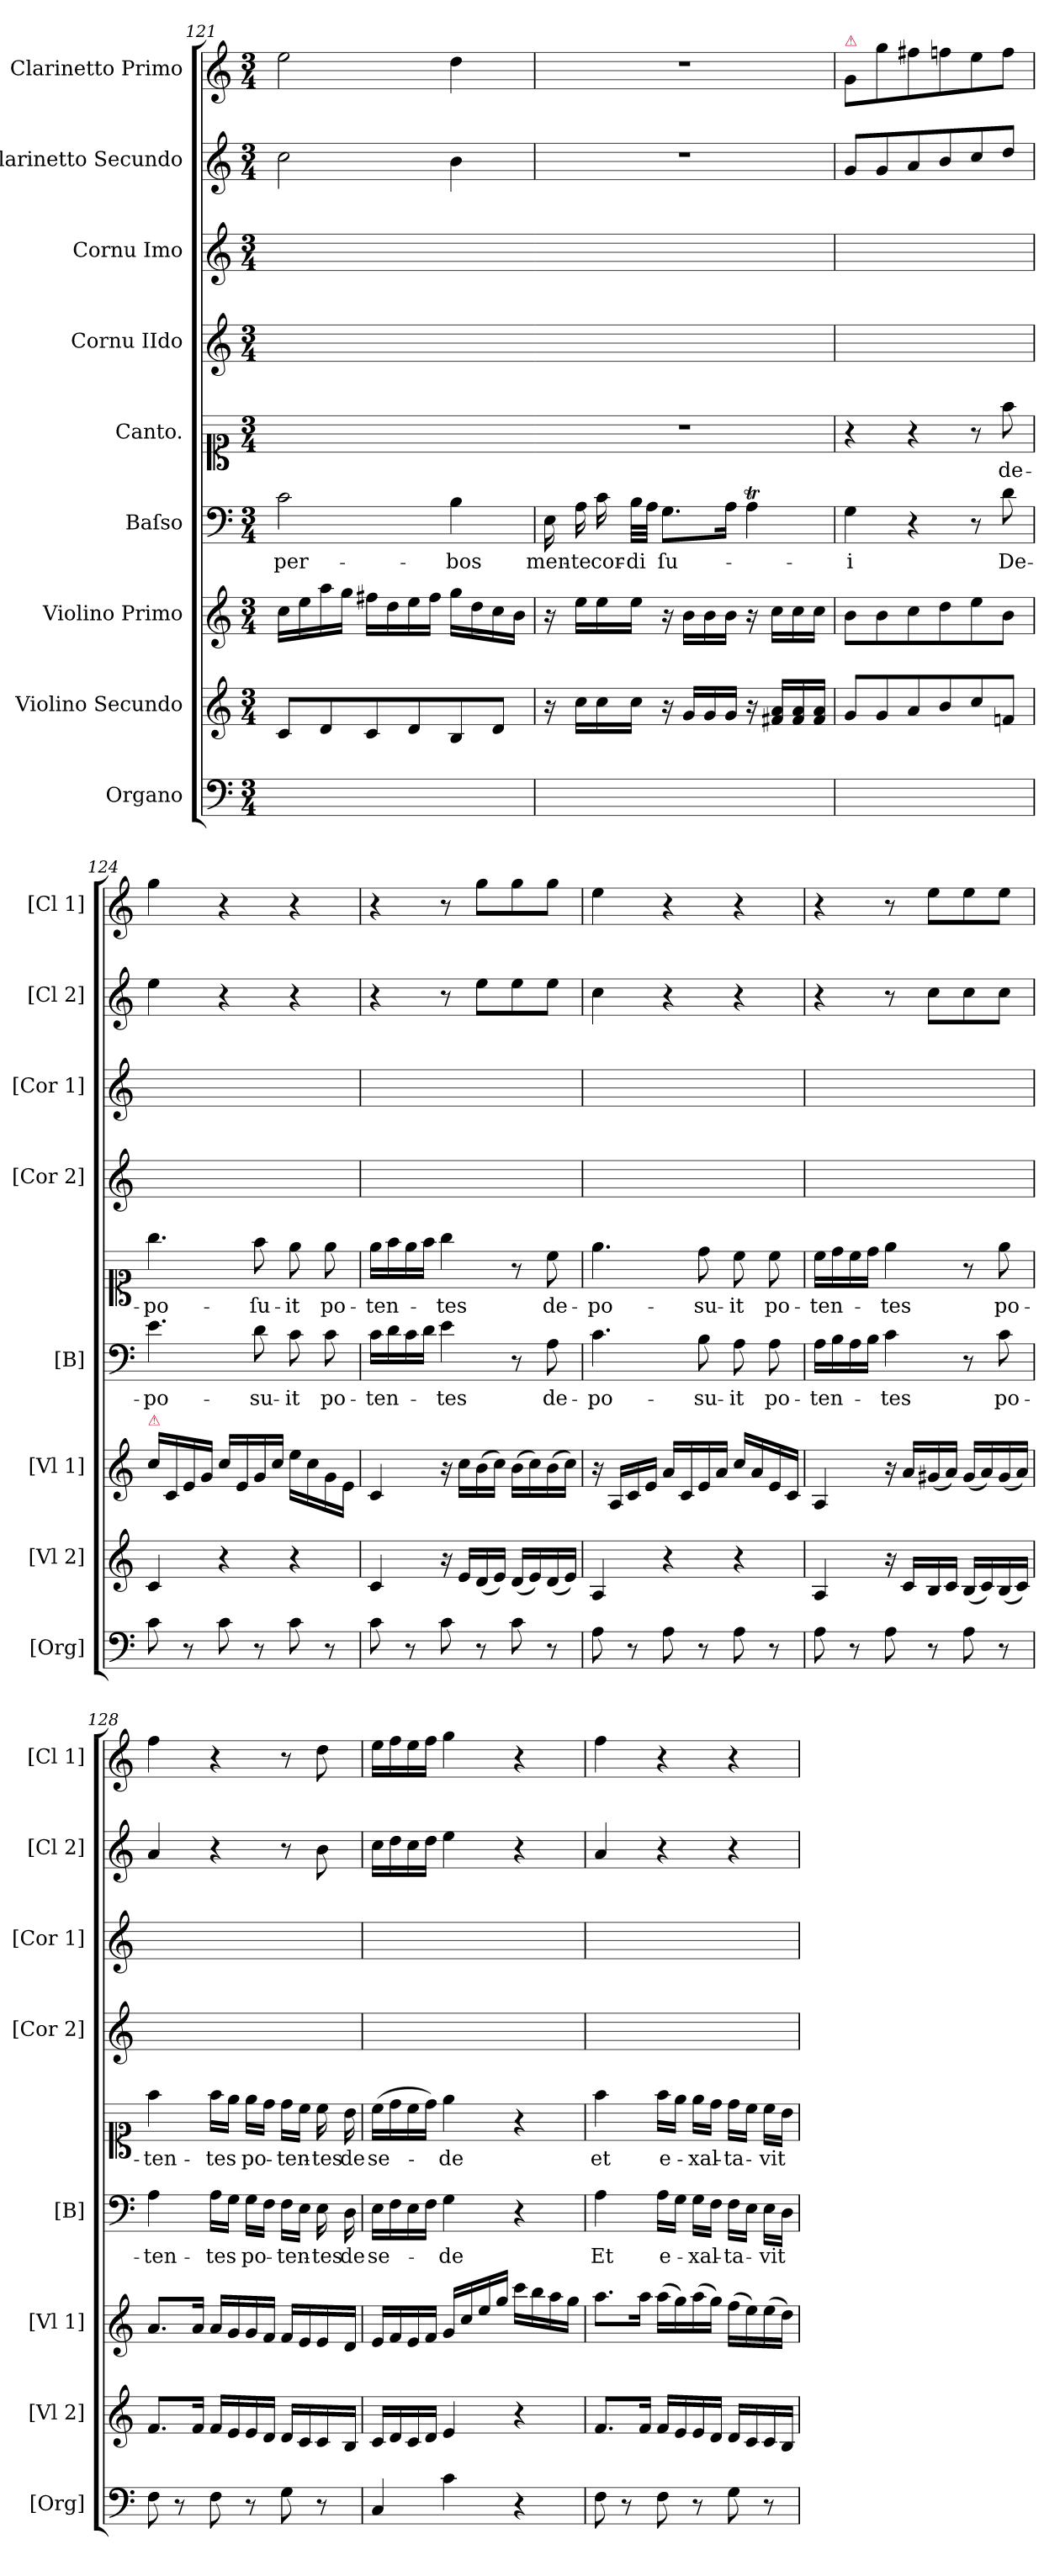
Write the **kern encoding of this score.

**kern	**kern	**kern	**kern	**text	**kern	**text	**kern	**kern	**kern	**kern
*part9	*part8	*part7	*part6	*part6	*part5	*part5	*part4	*part3	*part2	*part1
*staff9	*staff8	*staff7	*staff6	*staff6	*staff5	*staff5	*staff4	*staff3	*staff2	*staff1
*I"Organo	*I"Violino Secundo	*I"Violino Primo	*I"Baſso	*	*I"Canto.	*	*I"Cornu IIdo	*I"Cornu Imo	*I"Clarinetto Secundo	*I"Clarinetto Primo
*I'[Org]	*I'[Vl 2]	*I'[Vl 1]	*I'[B]	*	*	*	*I'[Cor 2]	*I'[Cor 1]	*I'[Cl 2]	*I'[Cl 1]
*clefF4	*clefG2	*clefG2	*clefF4	*	*clefC1	*	*clefG2	*clefG2	*clefG2	*clefG2
*k[]	*k[]	*k[]	*k[]	*	*k[]	*	*k[]	*k[]	*k[]	*k[]
*C:	*C:	*C:	*C:	*	*C:	*	*C:	*C:	*C:	*C:
*M3/4	*M3/4	*M3/4	*M3/4	*	*M3/4	*	*M3/4	*M3/4	*M3/4	*M3/4
=121	=121	=121	=121	=121	=121	=121	=121	=121	=121	=121
8F#X\Lyy	8c/L	16cc\LL	2c\	-per-	2.ryy	.	2.ryy	2.ryy	2cc\	2ee\
.	.	16ee\	.	.	.	.	.	.	.	.
8F#\yy	8d/	16aa\	.	.	.	.	.	.	.	.
.	.	16gg\JJ	.	.	.	.	.	.	.	.
8F#\yy	8c/	16ff#X\LL	.	.	.	.	.	.	.	.
.	.	16dd\	.	.	.	.	.	.	.	.
8F#\Jyy	8d/	16ee\	.	.	.	.	.	.	.	.
.	.	16ff#\JJ	.	.	.	.	.	.	.	.
8G\Lyy	8B/	16gg\LL	4B\	-bos	.	.	.	.	4b\	4dd\
.	.	16dd\	.	.	.	.	.	.	.	.
8G\Jyy	8d/J	16cc\	.	.	.	.	.	.	.	.
.	.	16b\JJ	.	.	.	.	.	.	.	.
=122	=122	=122	=122	=122	=122-	=122	=122	=122	=122	=122
8C/Lyy	16r	16r	16E\	men-	2.r	.	2.ryy	2.ryy	2.r	2.r
.	16cc\LL	16ee\LL	16A\	-te	.	.	.	.	.	.
8C/yy	16cc\	16ee\	16c\	cor-	.	.	.	.	.	.
.	16cc\JJ	16ee\JJ	32B\LLL	-di	.	.	.	.	.	.
.	.	.	32A\JJJ	.	.	.	.	.	.	.
8D/yy	16r	16r	8.G\L	ſu-	.	.	.	.	.	.
.	16g/LL	16b\LL	.	.	.	.	.	.	.	.
8D/Jyy	16g/	16b\	.	.	.	.	.	.	.	.
.	16g/JJ	16b\JJ	16A\Jk	.	.	.	.	.	.	.
8DD/Lyy	16r	16r	4AT\	.	.	.	.	.	.	.
.	16f#X/ 16a/LL	16cc\LL	.	.	.	.	.	.	.	.
8DD/Jyy	16f#/ 16a/	16cc\	.	.	.	.	.	.	.	.
.	16f#/ 16a/JJ	16cc\JJ	.	.	.	.	.	.	.	.
=123	=123	=123	=123	=123	=123	=123	=123	=123	=123	=123
!	!	!	!	!	!	!	!	!	!	!LO:TX:a:color=crimson:t=⚠
4GG/yy	8g/L	8b\L	4G\	-i	4r	.	2.ryy	2.ryy	8g/L	8g/L
.	8g/	8b\	.	.	.	.	.	.	8g/	8gg\
4GG/yy	8a/	8cc\	4r	.	4r	.	.	.	8a/	8ff#X\
.	8b/	8dd\	.	.	.	.	.	.	8b/	8ffn\
4ryy	8cc/	8ee\	8r	.	8r	.	.	.	8cc/	8ee\
.	8fn/J	8b\J	8d\	De-	8ff\	de-	.	.	8dd/J	8ff\J
=124	=124	=124	=124	=124	=124	=124	=124	=124	=124	=124
!	!	!LO:TX:a:color=crimson:t=⚠	!	!	!	!	!	!	!	!
8c\	4c/	16cc\LL	4.e\	-po-	4.gg\	-po-	2.ryy	2.ryy	4ee\	4gg\
.	.	16c/	.	.	.	.	.	.	.	.
8r	.	16e/	.	.	.	.	.	.	.	.
.	.	16g/JJ	.	.	.	.	.	.	.	.
8c\	4r	16cc/LL	.	.	.	.	.	.	4r	4r
.	.	16e/	.	.	.	.	.	.	.	.
8r	.	16g/	8d\	-su-	8ff\	-ſu-	.	.	.	.
.	.	16cc/JJ	.	.	.	.	.	.	.	.
8c\	4r	16ee\LL	8c\	-it	8ee\	-it	.	.	4r	4r
.	.	16cc\	.	.	.	.	.	.	.	.
8r	.	16g\	8c\	po-	8ee\	po-	.	.	.	.
.	.	16e\JJ	.	.	.	.	.	.	.	.
=125	=125	=125	=125	=125	=125	=125	=125	=125	=125	=125
8c\	4c/	4c/	16c\LL	-ten-	16ee\LL	-ten-	2.ryy	2.ryy	4r	4r
.	.	.	16d\	.	16ff\	.	.	.	.	.
8r	.	.	16c\	.	16ee\	.	.	.	.	.
.	.	.	16d\JJ	.	16ff\JJ	.	.	.	.	.
8c\	16r	16r	4e\	-tes	4gg\	-tes	.	.	8r	8r
.	16e/LL	16cc\LL	.	.	.	.	.	.	.	.
8r	(<16d/	(>16b\	.	.	.	.	.	.	8ee\L	8gg\L
.	16e/JJ)	16cc\JJ)	.	.	.	.	.	.	.	.
8c\	(<16d/LL	(>16b\LL	8r	.	8r	.	.	.	8ee\	8gg\
.	16e/)	16cc\)	.	.	.	.	.	.	.	.
8r	(<16d/	(>16b\	8A\	de-	8cc\	de-	.	.	8ee\J	8gg\J
.	16e/JJ)	16cc\JJ)	.	.	.	.	.	.	.	.
=126	=126	=126	=126	=126	=126	=126	=126	=126	=126	=126
8A\	4A/	16r	4.c\	-po-	4.ee\	-po-	2.ryy	2.ryy	4cc\	4ee\
.	.	16A/LL	.	.	.	.	.	.	.	.
8r	.	16c/	.	.	.	.	.	.	.	.
.	.	16e/JJ	.	.	.	.	.	.	.	.
8A\	4r	16a/LL	.	.	.	.	.	.	4r	4r
.	.	16c/	.	.	.	.	.	.	.	.
8r	.	16e/	8B\	-su-	8dd\	-su-	.	.	.	.
.	.	16a/JJ	.	.	.	.	.	.	.	.
8A\	4r	16cc/LL	8A\	-it	8cc\	-it	.	.	4r	4r
.	.	16a/	.	.	.	.	.	.	.	.
8r	.	16e/	8A\	po-	8cc\	po-	.	.	.	.
.	.	16c/JJ	.	.	.	.	.	.	.	.
=127	=127	=127	=127	=127	=127	=127	=127	=127	=127	=127
8A\	4A/	4A/	16A\LL	-ten-	16cc\LL	-ten-	2.ryy	2.ryy	4r	4r
.	.	.	16B\	.	16dd\	.	.	.	.	.
8r	.	.	16A\	.	16cc\	.	.	.	.	.
.	.	.	16B\JJ	.	16dd\JJ	.	.	.	.	.
8A\	16r	16r	4c\	-tes	4ee\	-tes	.	.	8r	8r
.	16c/LL	16a/LL	.	.	.	.	.	.	.	.
8r	16B/	(<16g#X/	.	.	.	.	.	.	8cc\L	8ee\L
.	16c/JJ	16a/JJ)	.	.	.	.	.	.	.	.
8A\	(<16B/LL	(<16g#/LL	8r	.	8r	.	.	.	8cc\	8ee\
.	16c/)	16a/)	.	.	.	.	.	.	.	.
8r	(<16B/	(<16g#/	8c\	po-	8ee\	po-	.	.	8cc\J	8ee\J
.	16c/JJ)	16a/JJ)	.	.	.	.	.	.	.	.
=128	=128	=128	=128	=128	=128	=128	=128	=128	=128	=128
8F\	8.f/L	8.a/L	4A\	-ten-	4ff\	-ten-	2.ryy	2.ryy	4a/	4ff\
8r	.	.	.	.	.	.	.	.	.	.
.	16f/Jk	16a/Jk	.	.	.	.	.	.	.	.
8F\	16f/LL	16a/LL	16A\LL	-tes	16ff\LL	-tes	.	.	4r	4r
.	16e/	16g/	16G\JJ	.	16ee\JJ	.	.	.	.	.
8r	16e/	16g/	16G\LL	po-	16ee\LL	po-	.	.	.	.
.	16d/JJ	16f/JJ	16F\JJ	.	16dd\JJ	.	.	.	.	.
8G\	16d/LL	16f/LL	16F\LL	-ten-	16dd\LL	-ten-	.	.	8r	8r
.	16c/	16e/	16E\JJ	.	16cc\JJ	.	.	.	.	.
8r	16c/	16e/	16E\	-tes	16cc\	-tes	.	.	8b\	8dd\
.	16B/JJ	16d/JJ	16D\	de	16b\	de	.	.	.	.
=129	=129	=129	=129	=129	=129	=129	=129	=129	=129	=129
4C/	16c/LL	16e/LL	16E\LL	se-	(>16cc\LL	se-	2.ryy	2.ryy	16cc\LL	16ee\LL
.	16d/	16f/	16F\	.	16dd\	.	.	.	16dd\	16ff\
.	16c/	16e/	16E\	.	16cc\	.	.	.	16cc\	16ee\
.	16d/JJ	16f/JJ	16F\JJ	.	16dd\JJ)	.	.	.	16dd\JJ	16ff\JJ
4c\	4e/	16g/LL	4G\	-de	4ee\	-de	.	.	4ee\	4gg\
.	.	16cc/	.	.	.	.	.	.	.	.
.	.	16ee/	.	.	.	.	.	.	.	.
.	.	16gg/JJ	.	.	.	.	.	.	.	.
4r	4r	16ccc\LL	4r	.	4r	.	.	.	4r	4r
.	.	16bb\	.	.	.	.	.	.	.	.
.	.	16aa\	.	.	.	.	.	.	.	.
.	.	16gg\JJ	.	.	.	.	.	.	.	.
=130	=130	=130	=130	=130	=130	=130	=130	=130	=130	=130
8F\	8.f/L	8.aa\L	4A\	Et	4ff\	et	2.ryy	2.ryy	4a/	4ff\
8r	.	.	.	.	.	.	.	.	.	.
.	16f/Jk	16aa\Jk	.	.	.	.	.	.	.	.
8F\	16f/LL	(>16aa\LL	16A\LL	e-	16ff\LL	e-	.	.	4r	4r
.	16e/	16gg\)	16G\JJ	.	16ee\JJ	.	.	.	.	.
8r	16e/	(>16aa\	16G\LL	-xal-	16ee\LL	-xal-	.	.	.	.
.	16d/JJ	16gg\JJ)	16F\JJ	.	16dd\JJ	.	.	.	.	.
8G\	16d/LL	(>16ff\LL	16F\LL	-ta-	16dd\LL	-ta-	.	.	4r	4r
.	16c/	16ee\)	16E\JJ	.	16cc\JJ	.	.	.	.	.
8r	16c/	(>16ee\	16E\LL	-vit	16cc\LL	-vit	.	.	.	.
.	16B/JJ	16dd\JJ)	16D\JJ	.	16b\JJ	.	.	.	.	.
=	=	=	=	=	=	=	=	=	=	=
*-	*-	*-	*-	*-	*-	*-	*-	*-	*-	*-
